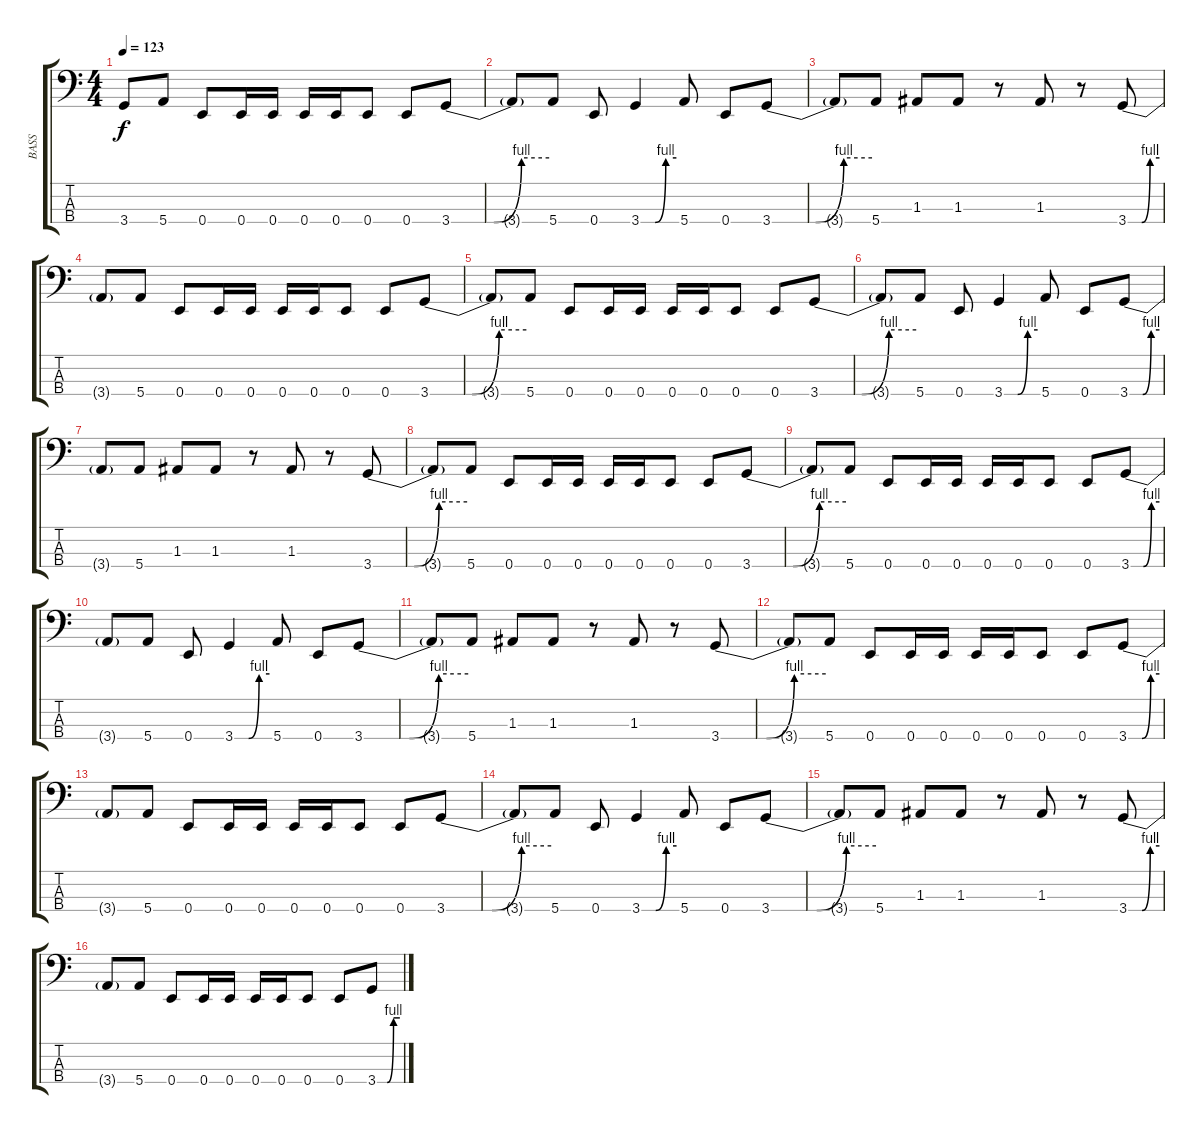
\track ("BASS" "BASS") {instrument fretlessbass}
\staff {score tabs}
\tuning (G2 D2 A1 E1) {hide}
\ts (4 4)
\tempo 123
\clef f4
\ks c
3.4{t}.8{dy f} 5.4.8 0.4.8 0.4.16 0.4.16 0.4.16 0.4.16 0.4.8 0.4.8 3.4{be (custom 0 0 26 0 43 4 60 4)}.8 |
3.4{t}.8 5.4.8 0.4.8 3.4{be (custom 0 0 24 0 42 4 60 4)}.4 5.4.8 0.4.8 3.4{be (custom 0 0 26 0 43 4 60 4)}.8 |
3.4{t}.8 5.4.8 1.3.8 1.3.8 r.8 1.3.8 r.8 3.4{be (custom 0 0 26 0 42 4 60 4)}.8 |
3.4{t}.8 5.4.8 0.4.8 0.4.16 0.4.16 0.4.16 0.4.16 0.4.8 0.4.8 3.4{be (custom 0 0 26 0 43 4 60 4)}.8 |
3.4{t}.8 5.4.8 0.4.8 0.4.16 0.4.16 0.4.16 0.4.16 0.4.8 0.4.8 3.4{be (custom 0 0 26 0 43 4 60 4)}.8 |
3.4{t}.8 5.4.8 0.4.8 3.4{be (custom 0 0 24 0 42 4 60 4)}.4 5.4.8 0.4.8 3.4{be (custom 0 0 26 0 43 4 60 4)}.8 |
3.4{t}.8 5.4.8 1.3.8 1.3.8 r.8 1.3.8 r.8 3.4{be (custom 0 0 26 0 42 4 60 4)}.8 |
3.4{t}.8 5.4.8 0.4.8 0.4.16 0.4.16 0.4.16 0.4.16 0.4.8 0.4.8 3.4{be (custom 0 0 26 0 43 4 60 4)}.8 |
3.4{t}.8 5.4.8 0.4.8 0.4.16 0.4.16 0.4.16 0.4.16 0.4.8 0.4.8 3.4{be (custom 0 0 26 0 43 4 60 4)}.8 |
3.4{t}.8 5.4.8 0.4.8 3.4{be (custom 0 0 24 0 42 4 60 4)}.4 5.4.8 0.4.8 3.4{be (custom 0 0 26 0 43 4 60 4)}.8 |
3.4{t}.8 5.4.8 1.3.8 1.3.8 r.8 1.3.8 r.8 3.4{be (custom 0 0 26 0 42 4 60 4)}.8 |
3.4{t}.8 5.4.8 0.4.8 0.4.16 0.4.16 0.4.16 0.4.16 0.4.8 0.4.8 3.4{be (custom 0 0 26 0 43 4 60 4)}.8 |
3.4{t}.8 5.4.8 0.4.8 0.4.16 0.4.16 0.4.16 0.4.16 0.4.8 0.4.8 3.4{be (custom 0 0 26 0 43 4 60 4)}.8 |
3.4{t}.8 5.4.8 0.4.8 3.4{be (custom 0 0 24 0 42 4 60 4)}.4 5.4.8 0.4.8 3.4{be (custom 0 0 26 0 43 4 60 4)}.8 |
3.4{t}.8 5.4.8 1.3.8 1.3.8 r.8 1.3.8 r.8 3.4{be (custom 0 0 26 0 42 4 60 4)}.8 |
3.4{t}.8 5.4.8 0.4.8 0.4.16 0.4.16 0.4.16 0.4.16 0.4.8 0.4.8 3.4{be (custom 0 0 26 0 43 4 60 4)}.8
